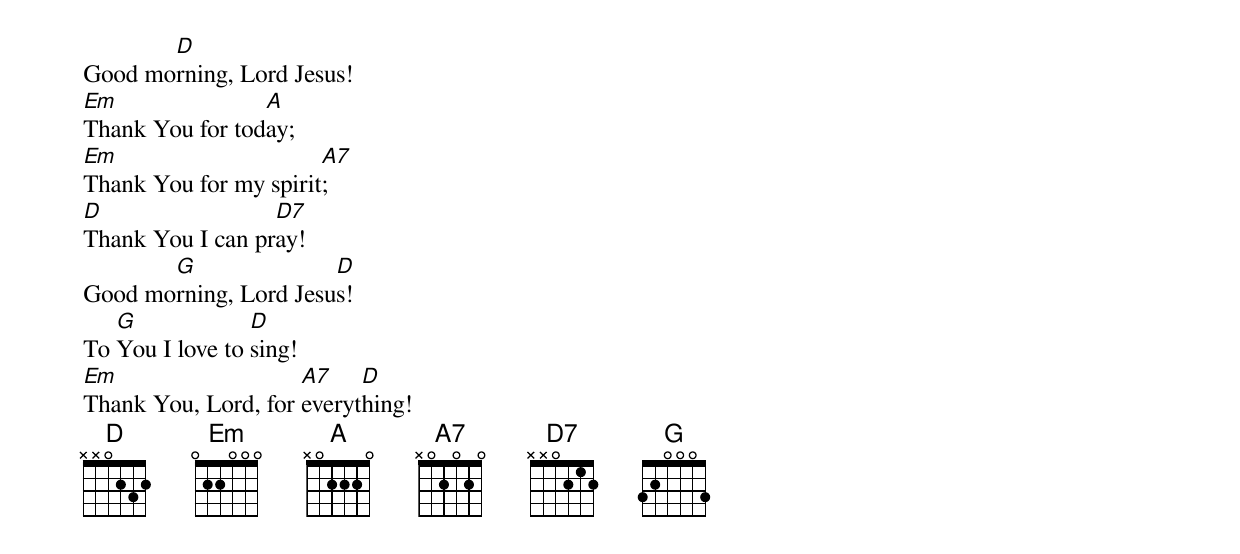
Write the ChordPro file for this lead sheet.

Good mo[D]rning, Lord Jesus!
[Em]Thank You for tod[A]ay;
[Em]Thank You for my spirit[A7];
[D]Thank You I can pr[D7]ay!
Good mo[G]rning, Lord Jesu[D]s!
To [G]You I love to [D]sing!
[Em]Thank You, Lord, for [A7]everyt[D]hing!
